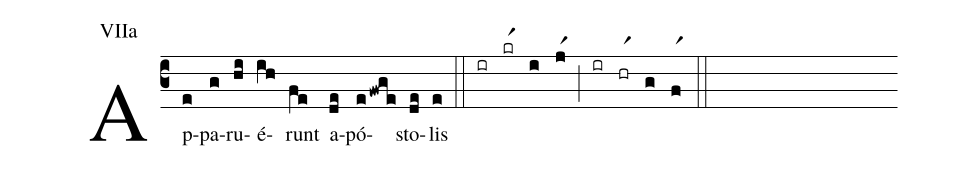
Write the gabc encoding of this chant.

annotation: VIIa;
%%
(c3)Ap(e)pa(g)ru(hi)é(ih)runt(fe) a(de)pó(efwge)sto(de)lis(e) (::) (ir)(krr1)(i)(jr1)(;)(ir)(hrr1)(g)(fr1)(::)
